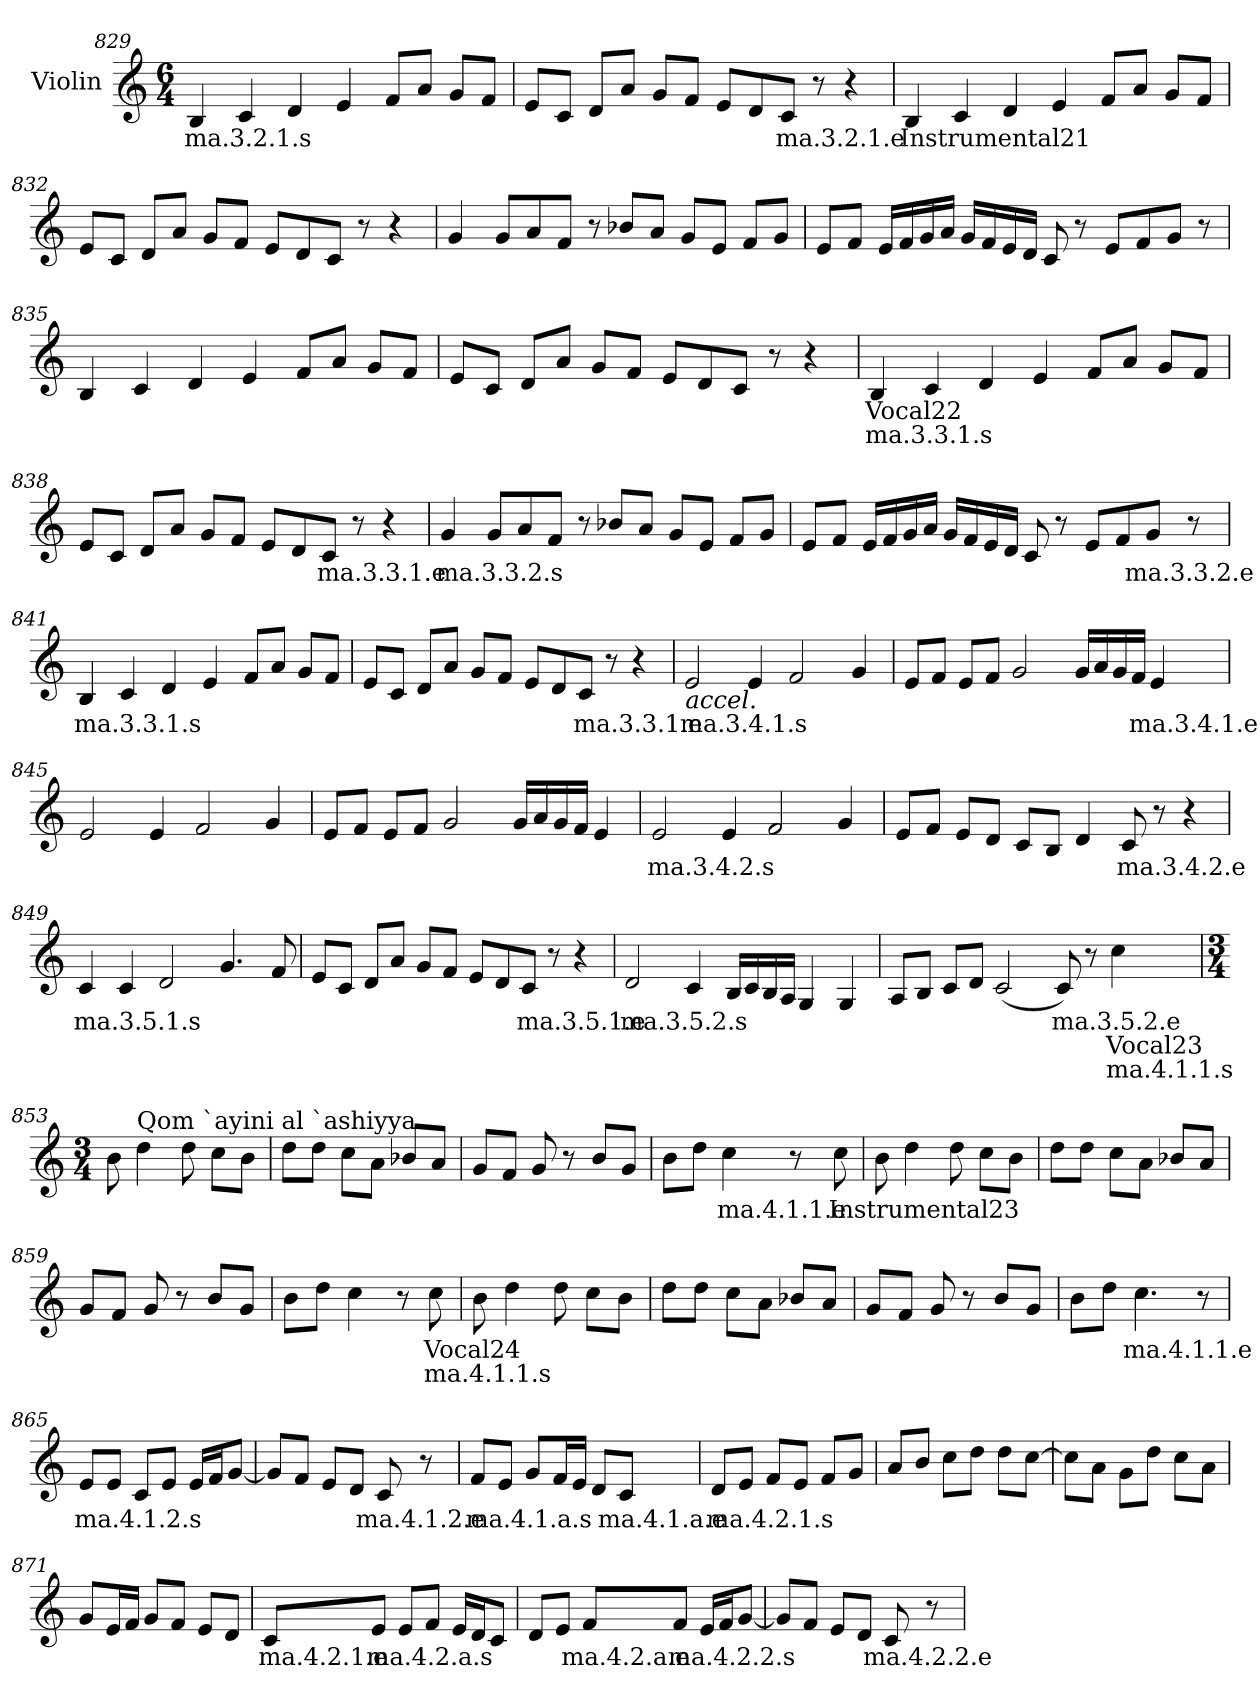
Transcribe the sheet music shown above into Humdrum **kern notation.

**kern	**text	**text	**text
*part1	*part1	*part1	*part1
*staff1	*staff1	*staff1	*staff1
*I"Violin	*	*	*
*clefG2	*	*	*
*k[]	*	*	*
*M6/4	*	*	*
=829	=829	=829	=829
!	!LO:LY:b	!	!
4B/	ma.3.2.1.s	.	.
4c/	.	.	.
4d/	.	.	.
4e/	.	.	.
8f/L	.	.	.
8a/J	.	.	.
8g/L	.	.	.
8f/J	.	.	.
!!LO:LB:g=z
=830	=830	=830	=830
8e/L	.	.	.
8c/J	.	.	.
8d/L	.	.	.
8a/J	.	.	.
8g/L	.	.	.
8f/J	.	.	.
8e/L	.	.	.
8d/	.	.	.
!	!LO:LY:b	!	!
8c/J	ma.3.2.1.e	.	.
8r	.	.	.
4r	.	.	.
!!LO:LB:g=z
=831	=831	=831	=831
!	!LO:LY:b	!	!
4B/	Instrumental21	.	.
4c/	.	.	.
4d/	.	.	.
4e/	.	.	.
8f/L	.	.	.
8a/J	.	.	.
8g/L	.	.	.
8f/J	.	.	.
=832	=832	=832	=832
8e/L	.	.	.
8c/J	.	.	.
8d/L	.	.	.
8a/J	.	.	.
8g/L	.	.	.
8f/J	.	.	.
8e/L	.	.	.
8d/	.	.	.
8c/J	.	.	.
8r	.	.	.
4r	.	.	.
=833	=833	=833	=833
4g/	.	.	.
8g/L	.	.	.
8a/	.	.	.
8f/J	.	.	.
8r	.	.	.
8b-X/L	.	.	.
8a/J	.	.	.
8g/L	.	.	.
8e/J	.	.	.
8f/L	.	.	.
8g/J	.	.	.
!!LO:PB:g=z
=834	=834	=834	=834
8e/L	.	.	.
8f/J	.	.	.
16e/LL	.	.	.
16f/	.	.	.
16g/	.	.	.
16a/JJ	.	.	.
16g/LL	.	.	.
16f/	.	.	.
16e/	.	.	.
16d/JJ	.	.	.
8c/	.	.	.
8r	.	.	.
8e/L	.	.	.
8f/	.	.	.
8g/J	.	.	.
8r	.	.	.
=835	=835	=835	=835
4B/	.	.	.
4c/	.	.	.
4d/	.	.	.
4e/	.	.	.
8f/L	.	.	.
8a/J	.	.	.
8g/L	.	.	.
8f/J	.	.	.
=836	=836	=836	=836
8e/L	.	.	.
8c/J	.	.	.
8d/L	.	.	.
8a/J	.	.	.
8g/L	.	.	.
8f/J	.	.	.
8e/L	.	.	.
8d/	.	.	.
8c/J	.	.	.
8r	.	.	.
4r	.	.	.
!!LO:LB:g=z
=837	=837	=837	=837
!	!LO:LY:b	!LO:LY:b	!
4B/	Vocal22	ma.3.3.1.s	.
4c/	.	.	.
4d/	.	.	.
4e/	.	.	.
8f/L	.	.	.
8a/J	.	.	.
8g/L	.	.	.
8f/J	.	.	.
=838	=838	=838	=838
8e/L	.	.	.
8c/J	.	.	.
8d/L	.	.	.
8a/J	.	.	.
8g/L	.	.	.
8f/J	.	.	.
8e/L	.	.	.
8d/	.	.	.
!	!LO:LY:b	!	!
8c/J	ma.3.3.1.e	.	.
8r	.	.	.
4r	.	.	.
=839	=839	=839	=839
!	!LO:LY:b	!	!
4g/	ma.3.3.2.s	.	.
8g/L	.	.	.
8a/	.	.	.
8f/J	.	.	.
8r	.	.	.
8b-X/L	.	.	.
8a/J	.	.	.
8g/L	.	.	.
8e/J	.	.	.
8f/L	.	.	.
8g/J	.	.	.
!!LO:LB:g=z
=840	=840	=840	=840
8e/L	.	.	.
8f/J	.	.	.
16e/LL	.	.	.
16f/	.	.	.
16g/	.	.	.
16a/JJ	.	.	.
16g/LL	.	.	.
16f/	.	.	.
16e/	.	.	.
16d/JJ	.	.	.
8c/	.	.	.
8r	.	.	.
8e/L	.	.	.
8f/	.	.	.
!	!LO:LY:b	!	!
8g/J	ma.3.3.2.e	.	.
8r	.	.	.
=841	=841	=841	=841
!	!LO:LY:b	!	!
4B/	ma.3.3.1.s	.	.
4c/	.	.	.
4d/	.	.	.
4e/	.	.	.
8f/L	.	.	.
8a/J	.	.	.
8g/L	.	.	.
8f/J	.	.	.
!!LO:LB:g=z
=842	=842	=842	=842
8e/L	.	.	.
8c/J	.	.	.
8d/L	.	.	.
8a/J	.	.	.
8g/L	.	.	.
8f/J	.	.	.
8e/L	.	.	.
8d/	.	.	.
!	!LO:LY:b	!	!
8c/J	ma.3.3.1.e	.	.
8r	.	.	.
4r	.	.	.
!!LO:LB:g=z
=843	=843	=843	=843
!LO:TX:b:i:t=accel.	!	!	!
!	!LO:LY:b	!	!
2e/	ma.3.4.1.s	.	.
4e/	.	.	.
2f/	.	.	.
4g/	.	.	.
=844	=844	=844	=844
8e/L	.	.	.
8f/J	.	.	.
8e/L	.	.	.
8f/J	.	.	.
2g/	.	.	.
16g/LL	.	.	.
16a/	.	.	.
16g/	.	.	.
16f/JJ	.	.	.
!	!LO:LY:b	!	!
4e/	ma.3.4.1.e	.	.
=845	=845	=845	=845
2e/	.	.	.
4e/	.	.	.
2f/	.	.	.
4g/	.	.	.
=846	=846	=846	=846
8e/L	.	.	.
8f/J	.	.	.
8e/L	.	.	.
8f/J	.	.	.
2g/	.	.	.
16g/LL	.	.	.
16a/	.	.	.
16g/	.	.	.
16f/JJ	.	.	.
4e/	.	.	.
!!LO:LB:g=z
=847	=847	=847	=847
!	!LO:LY:b	!	!
2e/	ma.3.4.2.s	.	.
4e/	.	.	.
2f/	.	.	.
4g/	.	.	.
=848	=848	=848	=848
8e/L	.	.	.
8f/J	.	.	.
8e/L	.	.	.
8d/J	.	.	.
8c/L	.	.	.
8B/J	.	.	.
4d/	.	.	.
!	!LO:LY:b	!	!
8c/	ma.3.4.2.e	.	.
8r	.	.	.
4r	.	.	.
=849	=849	=849	=849
!	!LO:LY:b	!	!
4c/	ma.3.5.1.s	.	.
4c/	.	.	.
2d/	.	.	.
4.g/	.	.	.
8f/	.	.	.
!!LO:LB:g=z
=850	=850	=850	=850
8e/L	.	.	.
8c/J	.	.	.
8d/L	.	.	.
8a/J	.	.	.
8g/L	.	.	.
8f/J	.	.	.
8e/L	.	.	.
8d/	.	.	.
!	!LO:LY:b	!	!
8c/J	ma.3.5.1.e	.	.
8r	.	.	.
4r	.	.	.
=851	=851	=851	=851
!	!LO:LY:b	!	!
2d/	ma.3.5.2.s	.	.
4c/	.	.	.
16B/LL	.	.	.
16c/	.	.	.
16B/	.	.	.
16A/JJ	.	.	.
4G/	.	.	.
4G/	.	.	.
!!LO:LB:g=z
=852	=852	=852	=852
8A/L	.	.	.
8B/J	.	.	.
8c/L	.	.	.
8d/J	.	.	.
(2c/	.	.	.
!	!LO:LY:b	!	!
8c/)	ma.3.5.2.e	.	.
8r	.	.	.
!	!	!LO:LY:b	!LO:LY:b
4cc\	.	Vocal23	ma.4.1.1.s
!!LO:LB:g=z
=853	=853	=853	=853
*M3/4	*	*	*
*MM55	*	*	*
8b\	.	.	.
!LO:TX:a:t=Qom `ayini al `ashiyya	!	!	!
4dd\	.	.	.
8dd\	.	.	.
8cc\L	.	.	.
8b\J	.	.	.
=854	=854	=854	=854
8dd\L	.	.	.
8dd\J	.	.	.
8cc\L	.	.	.
8a\J	.	.	.
8b-X/L	.	.	.
8a/J	.	.	.
=855	=855	=855	=855
8g/L	.	.	.
8f/J	.	.	.
8g/	.	.	.
8r	.	.	.
8b/L	.	.	.
8g/J	.	.	.
=856	=856	=856	=856
8b\L	.	.	.
8dd\J	.	.	.
!	!LO:LY:b	!	!
4cc\	ma.4.1.1.e	.	.
8r	.	.	.
!	!LO:LY:b	!	!
8cc\	Instrumental23	.	.
!!LO:PB:g=z
=857	=857	=857	=857
8b\	.	.	.
4dd\	.	.	.
8dd\	.	.	.
8cc\L	.	.	.
8b\J	.	.	.
=858	=858	=858	=858
8dd\L	.	.	.
8dd\J	.	.	.
8cc\L	.	.	.
8a\J	.	.	.
8b-X/L	.	.	.
8a/J	.	.	.
!!LO:LB:g=z
=859	=859	=859	=859
8g/L	.	.	.
8f/J	.	.	.
8g/	.	.	.
8r	.	.	.
8b/L	.	.	.
8g/J	.	.	.
=860	=860	=860	=860
8b\L	.	.	.
8dd\J	.	.	.
4cc\	.	.	.
8r	.	.	.
!	!LO:LY:b	!LO:LY:b	!
8cc\	Vocal24	ma.4.1.1.s	.
=861	=861	=861	=861
8b\	.	.	.
4dd\	.	.	.
8dd\	.	.	.
8cc\L	.	.	.
8b\J	.	.	.
=862	=862	=862	=862
8dd\L	.	.	.
8dd\J	.	.	.
8cc\L	.	.	.
8a\J	.	.	.
8b-X/L	.	.	.
8a/J	.	.	.
=863	=863	=863	=863
8g/L	.	.	.
8f/J	.	.	.
8g/	.	.	.
8r	.	.	.
8b/L	.	.	.
8g/J	.	.	.
!!LO:LB:g=z
=864	=864	=864	=864
8b\L	.	.	.
8dd\J	.	.	.
!	!LO:LY:b	!	!
4.cc\	ma.4.1.1.e	.	.
8r	.	.	.
=865	=865	=865	=865
!	!LO:LY:b	!	!
8e/L	ma.4.1.2.s	.	.
8e/J	.	.	.
8c/L	.	.	.
8e/J	.	.	.
16e/LL	.	.	.
16f/J	.	.	.
[8g/J	.	.	.
=866	=866	=866	=866
8g/L]	.	.	.
8f/J	.	.	.
8e/L	.	.	.
8d/J	.	.	.
!	!LO:LY:b	!	!
8c/	ma.4.1.2.e	.	.
8r	.	.	.
!!LO:LB:g=z
=867	=867	=867	=867
!	!LO:LY:b	!	!
8f/L	ma.4.1.a.s	.	.
8e/J	.	.	.
8g/L	.	.	.
16f/L	.	.	.
16e/JJ	.	.	.
8d/L	.	.	.
!	!LO:LY:b	!	!
8c/J	ma.4.1.a.e	.	.
=868	=868	=868	=868
!	!LO:LY:b	!	!
8d/L	ma.4.2.1.s	.	.
8e/J	.	.	.
8f/L	.	.	.
8e/J	.	.	.
8f/L	.	.	.
8g/J	.	.	.
=869	=869	=869	=869
8a/L	.	.	.
8b/J	.	.	.
8cc\L	.	.	.
8dd\J	.	.	.
8dd\L	.	.	.
[8cc\J	.	.	.
=870	=870	=870	=870
8cc\L]	.	.	.
8a\J	.	.	.
8g\L	.	.	.
8dd\J	.	.	.
8cc\L	.	.	.
8a\J	.	.	.
!!LO:LB:g=z
=871	=871	=871	=871
8g/L	.	.	.
16e/L	.	.	.
16f/JJ	.	.	.
8g/L	.	.	.
8f/J	.	.	.
8e/L	.	.	.
8d/J	.	.	.
=872	=872	=872	=872
!	!LO:LY:b	!	!
8c/L	ma.4.2.1.e	.	.
!	!LO:LY:b	!	!
8e/J	ma.4.2.a.s	.	.
8e/L	.	.	.
8f/J	.	.	.
16e/LL	.	.	.
16d/J	.	.	.
8c/J	.	.	.
=873	=873	=873	=873
8d/L	.	.	.
8e/J	.	.	.
!	!LO:LY:b	!	!
8f/L	ma.4.2.a.e	.	.
!	!LO:LY:b	!	!
8f/J	ma.4.2.2.s	.	.
16e/LL	.	.	.
16f/J	.	.	.
[8g/J	.	.	.
!!LO:LB:g=z
=874	=874	=874	=874
8g/L]	.	.	.
8f/J	.	.	.
8e/L	.	.	.
8d/J	.	.	.
!	!LO:LY:b	!	!
8c/	ma.4.2.2.e	.	.
8r	.	.	.
=	=	=	=
*-	*-	*-	*-
